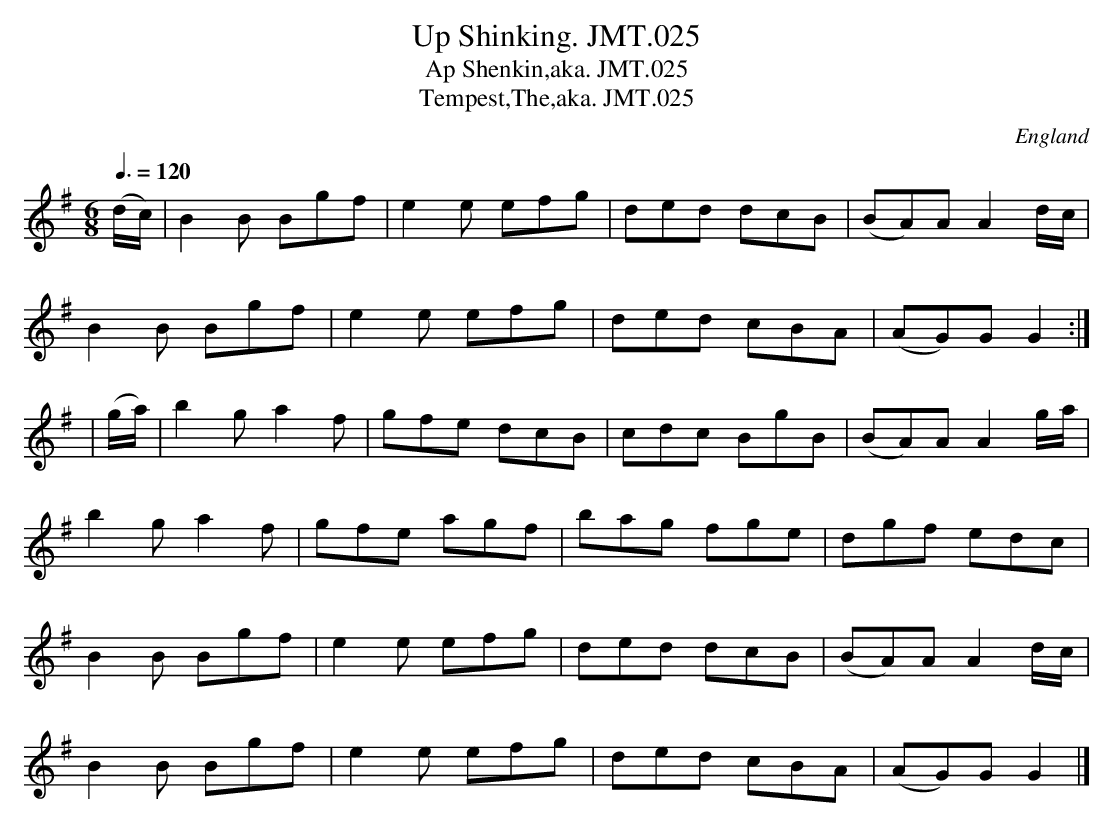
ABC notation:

X:1
T:Up Shinking. JMT.025
T:Ap Shenkin,aka. JMT.025
T:Tempest,The,aka. JMT.025
L:1/8
M:6/8
O:England
Q:3/8=120
K:G
(d/c/)|B2B Bgf|e2e efg|ded dcB|(BA)AA2d/c/|!
B2B Bgf|e2e efg|ded cBA|(AG)GG2:|!
|(g/a/)|b2ga2f|gfe dcB|cdc BgB|(BA)AA2g/a/|!
b2ga2f|gfe agf|bag fge|dgf edc|!
B2B Bgf|e2e efg|ded dcB|(BA)AA2d/c/|!
B2B Bgf|e2e efg|ded cBA|(AG)GG2|]
